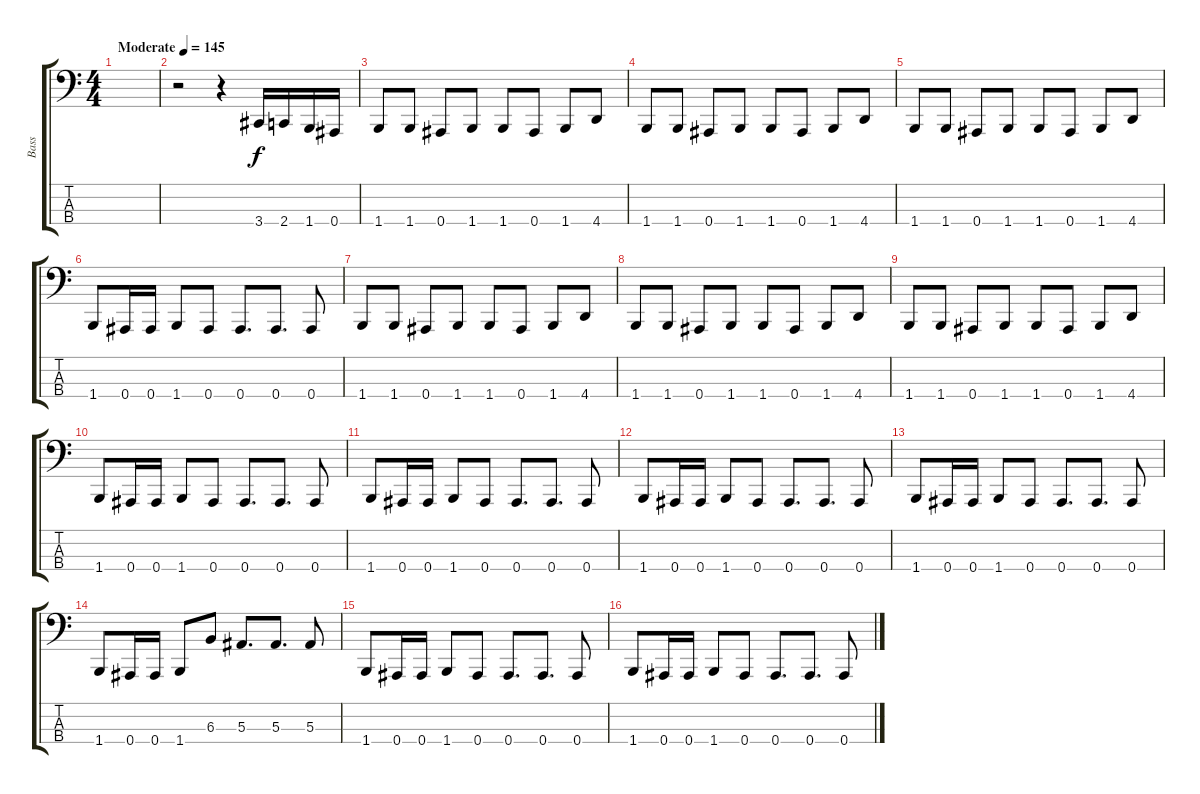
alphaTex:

\track ("Bass" "Bass") {instrument electricbasspick}
\staff {score tabs}
\tuning (Eb2 Bb1 F1 Bb0) {hide}
\ts (4 4)
\tempo (145 "Moderate")
\clef f4
\ks c
|
r.2 r.4 3.4.16 2.4.16 1.4.16 0.4.16 |
1.4.8 1.4.8 0.4.8 1.4.8 1.4.8 0.4.8 1.4.8 4.4.8 |
1.4.8 1.4.8 0.4.8 1.4.8 1.4.8 0.4.8 1.4.8 4.4.8 |
1.4.8 1.4.8 0.4.8 1.4.8 1.4.8 0.4.8 1.4.8 4.4.8 |
1.4.8 0.4.16 0.4.16 1.4.8 0.4.8 0.4.8{d} 0.4.8{d} 0.4.8 |
1.4.8 1.4.8 0.4.8 1.4.8 1.4.8 0.4.8 1.4.8 4.4.8 |
1.4.8 1.4.8 0.4.8 1.4.8 1.4.8 0.4.8 1.4.8 4.4.8 |
1.4.8 1.4.8 0.4.8 1.4.8 1.4.8 0.4.8 1.4.8 4.4.8 |
1.4.8 0.4.16 0.4.16 1.4.8 0.4.8 0.4.8{d} 0.4.8{d} 0.4.8 |
1.4.8 0.4.16 0.4.16 1.4.8 0.4.8 0.4.8{d} 0.4.8{d} 0.4.8 |
1.4.8 0.4.16 0.4.16 1.4.8 0.4.8 0.4.8{d} 0.4.8{d} 0.4.8 |
1.4.8 0.4.16 0.4.16 1.4.8 0.4.8 0.4.8{d} 0.4.8{d} 0.4.8 |
1.4.8 0.4.16 0.4.16 1.4.8 6.3.8 5.3.8{d} 5.3.8{d} 5.3.8 |
1.4.8 0.4.16 0.4.16 1.4.8 0.4.8 0.4.8{d} 0.4.8{d} 0.4.8 |
1.4.8 0.4.16 0.4.16 1.4.8 0.4.8 0.4.8{d} 0.4.8{d} 0.4.8
